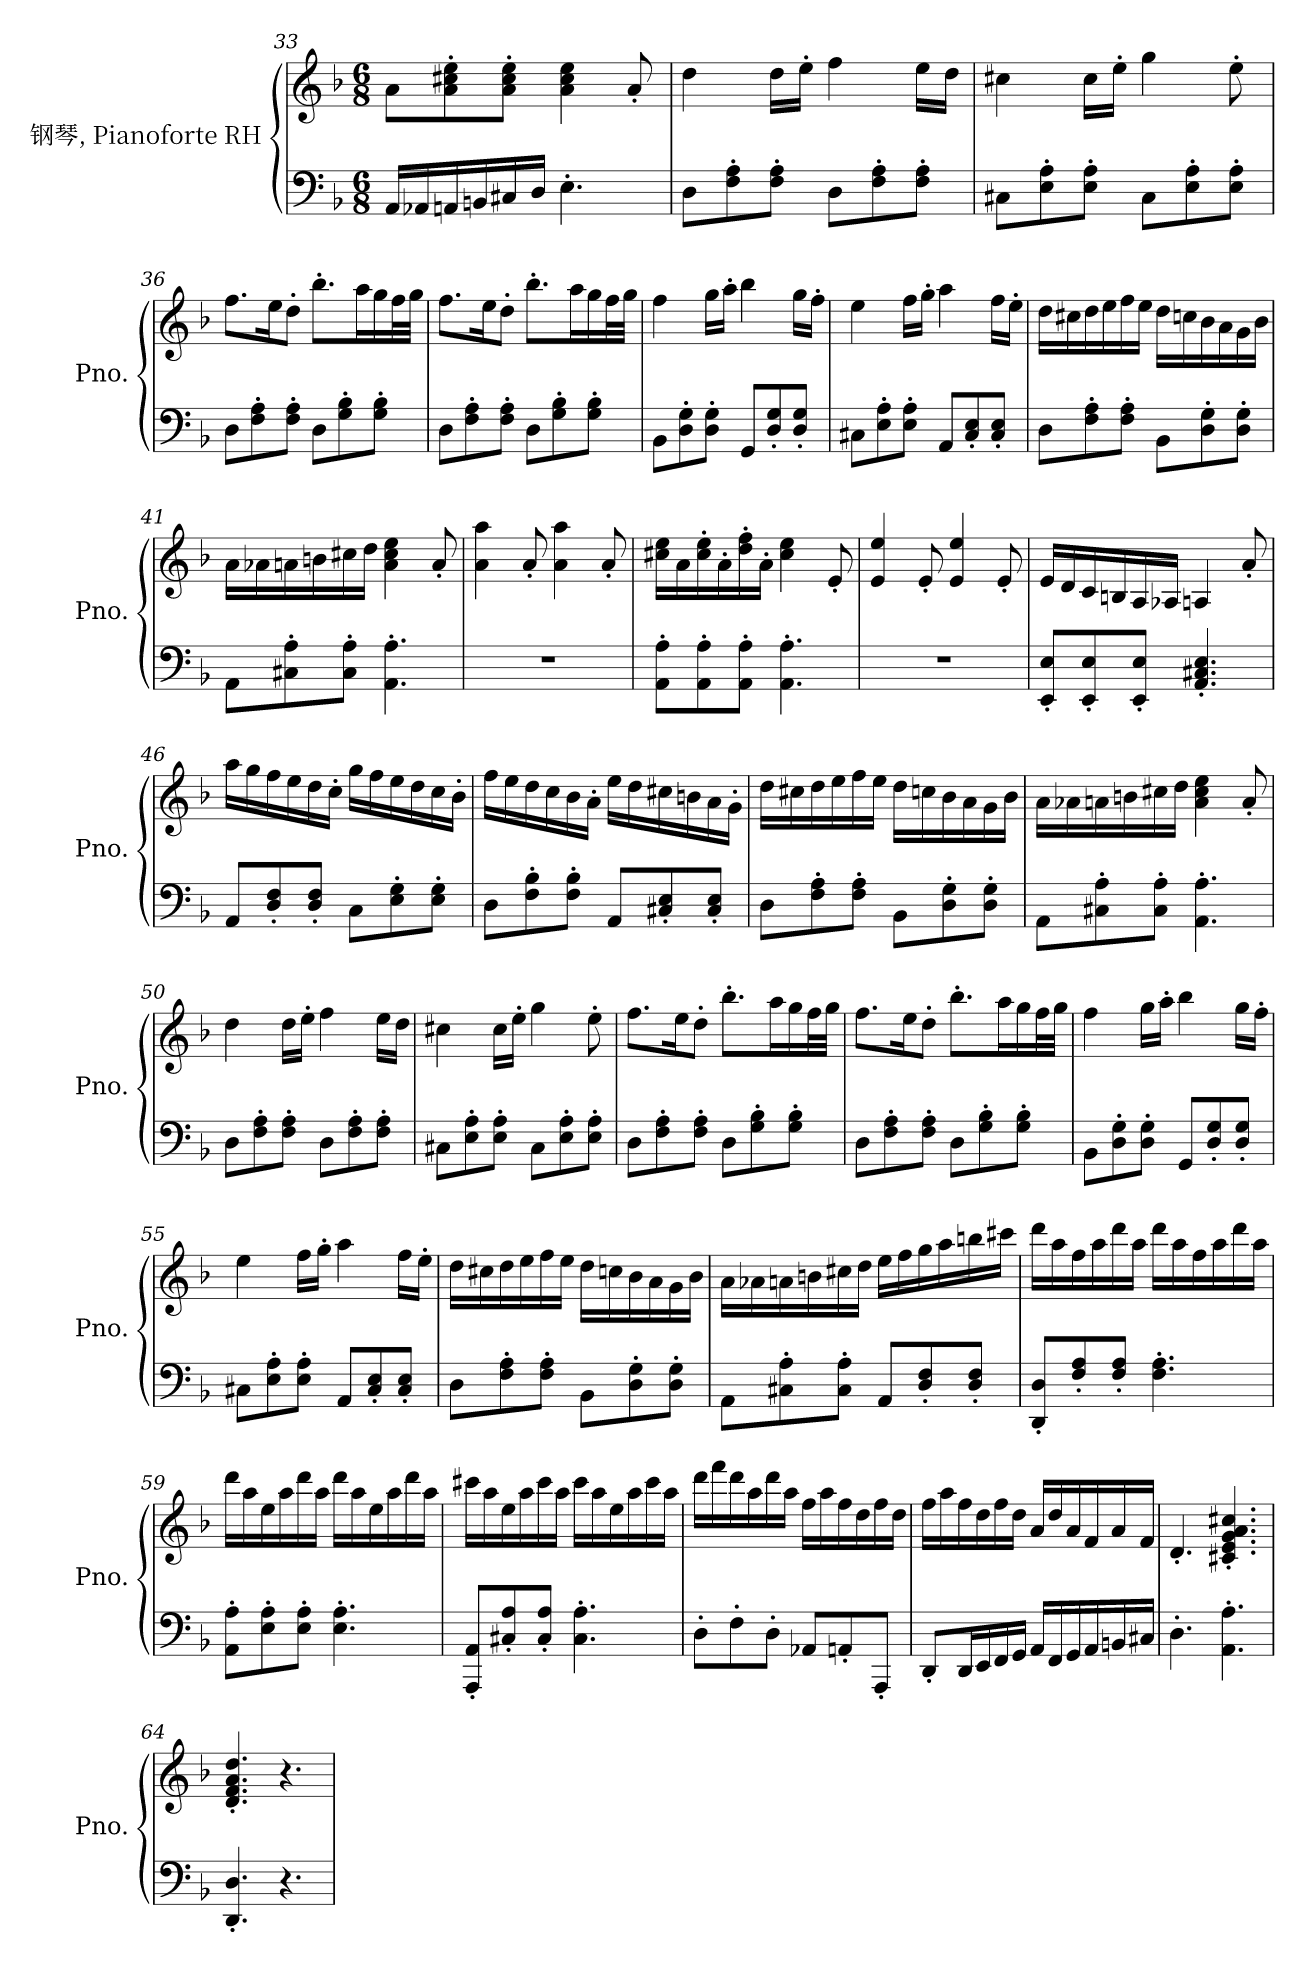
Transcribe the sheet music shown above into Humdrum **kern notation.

**kern	**kern
*part1	*part1
*staff2	*staff1
*I"钢琴, Pianoforte RH	*
*I'Pno.	*
*clefF4	*clefG2
*k[b-]	*k[b-]
*M6/8	*M6/8
=33	=33
16AA/LL	8a\L
16AA-X/	.
16AAn/	8a\' 8cc#X\' 8ee\'
16BBn/	.
16C#X/	8a\' 8cc#\' 8ee\'J
16D/JJ	.
4.E'\	4a\ 4cc#\ 4ee\
.	8a'/
=34	=34
8D\L	4dd\
8F\' 8A\'	.
8F\' 8A\'J	16dd\LL
.	16ee'\JJ
8D\L	4ff\
8F\' 8A\'	.
8F\' 8A\'J	16ee\LL
.	16dd\JJ
!!LO:LB:g=z
=35	=35
8C#X\L	4cc#X\
8E\' 8A\'	.
8E\' 8A\'J	16cc#\LL
.	16ee'\JJ
8C#\L	4gg\
8E\' 8A\'	.
8E\' 8A\'J	8ee'\
=36	=36
8D\L	8.ff\L
8F\' 8A\'	.
.	16ee\K
8F\' 8A\'J	8dd'\J
8D\L	8.bb-'\L
8G\' 8B-\'	.
.	16aa\L
8G\' 8B-\'J	16gg\
.	32ff\L
.	32gg\JJJ
=37	=37
8D\L	8.ff\L
8F\' 8A\'	.
.	16ee\K
8F\' 8A\'J	8dd'\J
8D\L	8.bb-'\L
8G\' 8B-\'	.
.	16aa\L
8G\' 8B-\'J	16gg\
.	32ff\L
.	32gg\JJJ
=38	=38
8BB-\L	4ff\
8D\' 8G\'	.
8D\' 8G\'J	16gg\LL
.	16aa'\JJ
8GG/L	4bb-\
8D/' 8G/'	.
8D/' 8G/'J	16gg\LL
.	16ff'\JJ
=39	=39
8C#X\L	4ee\
8E\' 8A\'	.
8E\' 8A\'J	16ff\LL
.	16gg'\JJ
8AA/L	4aa\
8C#/' 8E/'	.
8C#/' 8E/'J	16ff\LL
.	16ee'\JJ
!!LO:LB:g=z
=40	=40
8D\L	16dd\LL
.	16cc#X\
8F\' 8A\'	16dd\
.	16ee\
8F\' 8A\'J	16ff\
.	16ee\JJ
8BB-\L	16dd\LL
.	16ccn\
8D\' 8G\'	16b-\
.	16a\
8D\' 8G\'J	16g\
.	16b-\JJ
=41	=41
8AA\L	16a\LL
.	16a-X\
8C#X\' 8A\'	16an\
.	16bn\
8C#\' 8A\'J	16cc#X\
.	16dd\JJ
4.AA\' 4.A\'	4a\ 4cc#\ 4ee\
.	8a'/
=42	=42
2.r	4a\ 4aa\
.	8a'/
.	4a\ 4aa\
.	8a'/
=43	=43
8AA\' 8A\'L	16cc#X\ 16ee\LL
.	16a\
8AA\' 8A\'	16cc#\' 16ee\'
.	16a'\
8AA\' 8A\'J	16dd\' 16ff\'
.	16a'\JJ
4.AA\' 4.A\'	4cc#\ 4ee\
.	8e'/
!!LO:LB:g=z
=44	=44
2.r	4e/ 4ee/
.	8e'/
.	4e/ 4ee/
.	8e'/
=45	=45
8EE/' 8E/'L	16e/LL
.	16d/
8EE/' 8E/'	16c/
.	16Bn/
8EE/' 8E/'J	16A/
.	16A-X/JJ
4.AA/' 4.C#X/' 4.E/'	4An/
.	8a'/
=46	=46
8AA/L	16aa\LL
.	16gg\
8D/' 8F/'	16ff\
.	16ee\
8D/' 8F/'J	16dd\
.	16cc'\JJ
8C\L	16gg\LL
.	16ff\
8E\' 8G\'	16ee\
.	16dd\
8E\' 8G\'J	16cc\
.	16b-'\JJ
=47	=47
8D\L	16ff\LL
.	16ee\
8F\' 8B-\'	16dd\
.	16cc\
8F\' 8B-\'J	16b-\
.	16a'\JJ
8AA/L	16ee\LL
.	16dd\
8C#X/' 8E/'	16cc#X\
.	16bn\
8C#/' 8E/'J	16a\
.	16g'\JJ
!!LO:LB:g=z
=48	=48
8D\L	16dd\LL
.	16cc#X\
8F\' 8A\'	16dd\
.	16ee\
8F\' 8A\'J	16ff\
.	16ee\JJ
8BB-\L	16dd\LL
.	16ccn\
8D\' 8G\'	16b-\
.	16a\
8D\' 8G\'J	16g\
.	16b-\JJ
=49	=49
8AA\L	16a\LL
.	16a-X\
8C#X\' 8A\'	16an\
.	16bn\
8C#\' 8A\'J	16cc#X\
.	16dd\JJ
4.AA\' 4.A\'	4a\ 4cc#\ 4ee\
.	8a'/
=50	=50
8D\L	4dd\
8F\' 8A\'	.
8F\' 8A\'J	16dd\LL
.	16ee'\JJ
8D\L	4ff\
8F\' 8A\'	.
8F\' 8A\'J	16ee\LL
.	16dd\JJ
=51	=51
8C#X\L	4cc#X\
8E\' 8A\'	.
8E\' 8A\'J	16cc#\LL
.	16ee'\JJ
8C#\L	4gg\
8E\' 8A\'	.
8E\' 8A\'J	8ee'\
!!LO:PB:g=z
=52	=52
8D\L	8.ff\L
8F\' 8A\'	.
.	16ee\K
8F\' 8A\'J	8dd'\J
8D\L	8.bb-'\L
8G\' 8B-\'	.
.	16aa\L
8G\' 8B-\'J	16gg\
.	32ff\L
.	32gg\JJJ
=53	=53
8D\L	8.ff\L
8F\' 8A\'	.
.	16ee\K
8F\' 8A\'J	8dd'\J
8D\L	8.bb-'\L
8G\' 8B-\'	.
.	16aa\L
8G\' 8B-\'J	16gg\
.	32ff\L
.	32gg\JJJ
=54	=54
8BB-\L	4ff\
8D\' 8G\'	.
8D\' 8G\'J	16gg\LL
.	16aa'\JJ
8GG/L	4bb-\
8D/' 8G/'	.
8D/' 8G/'J	16gg\LL
.	16ff'\JJ
=55	=55
8C#X\L	4ee\
8E\' 8A\'	.
8E\' 8A\'J	16ff\LL
.	16gg'\JJ
8AA/L	4aa\
8C#/' 8E/'	.
8C#/' 8E/'J	16ff\LL
.	16ee'\JJ
!!LO:LB:g=z
=56	=56
8D\L	16dd\LL
.	16cc#X\
8F\' 8A\'	16dd\
.	16ee\
8F\' 8A\'J	16ff\
.	16ee\JJ
8BB-\L	16dd\LL
.	16ccn\
8D\' 8G\'	16b-\
.	16a\
8D\' 8G\'J	16g\
.	16b-\JJ
=57	=57
8AA\L	16a\LL
.	16a-X\
8C#X\' 8A\'	16an\
.	16bn\
8C#\' 8A\'J	16cc#X\
.	16dd\JJ
8AA/L	16ee\LL
.	16ff\
8D/' 8F/'	16gg\
.	16aa\
8D/' 8F/'J	16bbn\
.	16ccc#X\JJ
=58	=58
8DD/' 8D/'L	16ddd\LL
.	16aa\
8F/' 8A/'	16ff\
.	16aa\
8F/' 8A/'J	16ddd\
.	16aa\JJ
4.F\' 4.A\'	16ddd\LL
.	16aa\
.	16ff\
.	16aa\
.	16ddd\
.	16aa\JJ
!!LO:LB:g=z
=59	=59
8AA\' 8A\'L	16ddd\LL
.	16aa\
8E\' 8A\'	16ee\
.	16aa\
8E\' 8A\'J	16ddd\
.	16aa\JJ
4.E\' 4.A\'	16ddd\LL
.	16aa\
.	16ee\
.	16aa\
.	16ddd\
.	16aa\JJ
=60	=60
8AAA/' 8AA/'L	16ccc#X\LL
.	16aa\
8C#X/' 8A/'	16ee\
.	16aa\
8C#/' 8A/'J	16ccc#\
.	16aa\JJ
4.C#\' 4.A\'	16ccc#\LL
.	16aa\
.	16ee\
.	16aa\
.	16ccc#\
.	16aa\JJ
=61	=61
8D'\L	16ddd\LL
.	16fff\
8F'\	16ddd\
.	16aa\
8D'\J	16ddd\
.	16aa\JJ
8AA-X/L	16ff\LL
.	16aa\
8AAn'/	16ff\
.	16dd\
8AAA'/J	16ff\
.	16dd\JJ
!!LO:LB:g=z
=62	=62
8DD'/L	16ff\LL
.	16aa\
16DD/L	16ff\
16EE/	16dd\
16FF/	16ff\
16GG/JJ	16dd\JJ
16AA/LL	16a/LL
16FF/	16dd/
16GG/	16a/
16AA/	16f/
16BBn/	16a/
16C#X/JJ	16f/JJ
=63	=63
4.D'\	4.d'/
4.AA\' 4.A\'	4.c#X/' 4.e/' 4.g/' 4.a/' 4.cc#X/'
=64	=64
4.DD/' 4.D/'	4.d/' 4.f/' 4.a/' 4.dd/'
4.r	4.r
=	=
*-	*-
